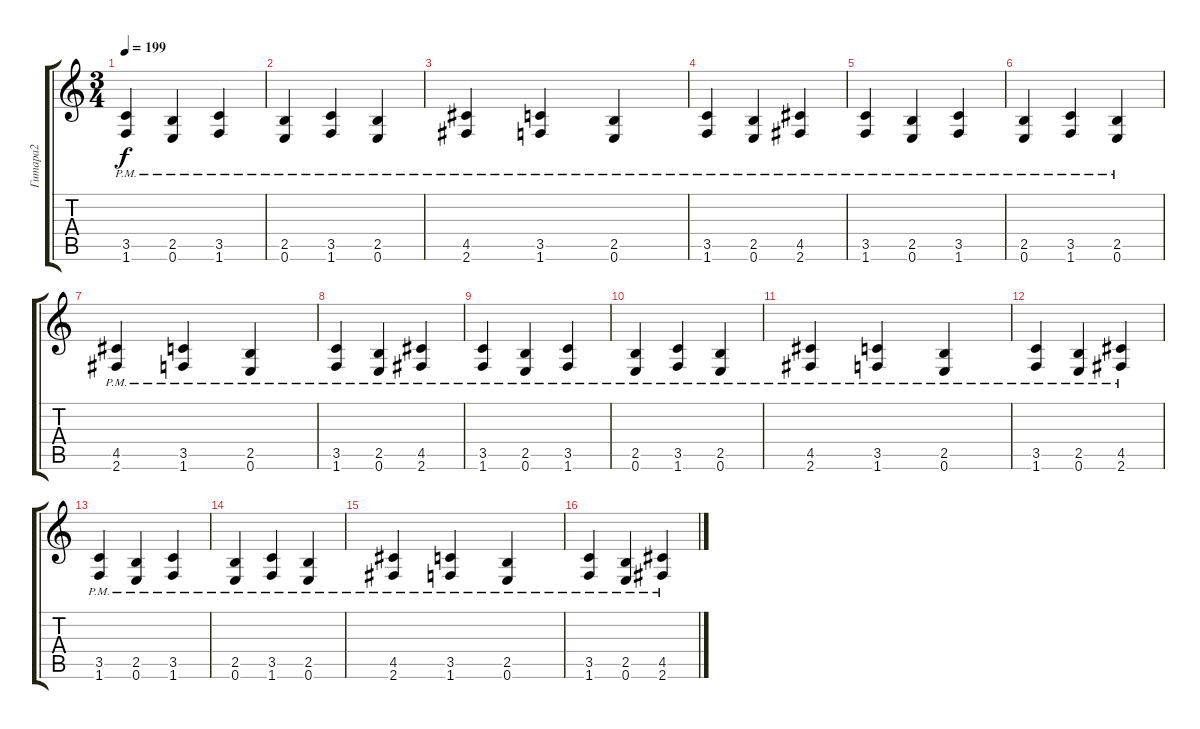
\track ("Гитара2" "Гитара2") {instrument distortionguitar}
\staff {score tabs}
\tuning (E4 B3 G3 D3 A2 E2) {hide}
\ts (3 4)
\tempo 199
\clef g2
\ks c
(3.5{pm} 1.6{pm}).4{dy f} (2.5{pm} 0.6{pm}).4 (3.5{pm} 1.6{pm}).4 |
(2.5{pm} 0.6{pm}).4 (3.5{pm} 1.6{pm}).4 (2.5{pm} 0.6{pm}).4 |
(4.5{pm} 2.6{pm}).4 (3.5{pm} 1.6{pm}).4 (2.5{pm} 0.6{pm}).4 |
(3.5{pm} 1.6{pm}).4 (2.5{pm} 0.6{pm}).4 (4.5{pm} 2.6{pm}).4 |
(3.5{pm} 1.6{pm}).4 (2.5{pm} 0.6{pm}).4 (3.5{pm} 1.6{pm}).4 |
(2.5{pm} 0.6{pm}).4 (3.5{pm} 1.6{pm}).4 (2.5{pm} 0.6{pm}).4 |
(4.5{pm} 2.6{pm}).4 (3.5{pm} 1.6{pm}).4 (2.5{pm} 0.6{pm}).4 |
(3.5{pm} 1.6{pm}).4 (2.5{pm} 0.6{pm}).4 (4.5{pm} 2.6{pm}).4 |
(3.5{pm} 1.6{pm}).4 (2.5{pm} 0.6{pm}).4 (3.5{pm} 1.6{pm}).4 |
(2.5{pm} 0.6{pm}).4 (3.5{pm} 1.6{pm}).4 (2.5{pm} 0.6{pm}).4 |
(4.5{pm} 2.6{pm}).4 (3.5{pm} 1.6{pm}).4 (2.5{pm} 0.6{pm}).4 |
(3.5{pm} 1.6{pm}).4 (2.5{pm} 0.6{pm}).4 (4.5{pm} 2.6{pm}).4 |
(3.5{pm} 1.6{pm}).4 (2.5{pm} 0.6{pm}).4 (3.5{pm} 1.6{pm}).4 |
(2.5{pm} 0.6{pm}).4 (3.5{pm} 1.6{pm}).4 (2.5{pm} 0.6{pm}).4 |
(4.5{pm} 2.6{pm}).4 (3.5{pm} 1.6{pm}).4 (2.5{pm} 0.6{pm}).4 |
(3.5{pm} 1.6{pm}).4 (2.5{pm} 0.6{pm}).4 (4.5{pm} 2.6{pm}).4
